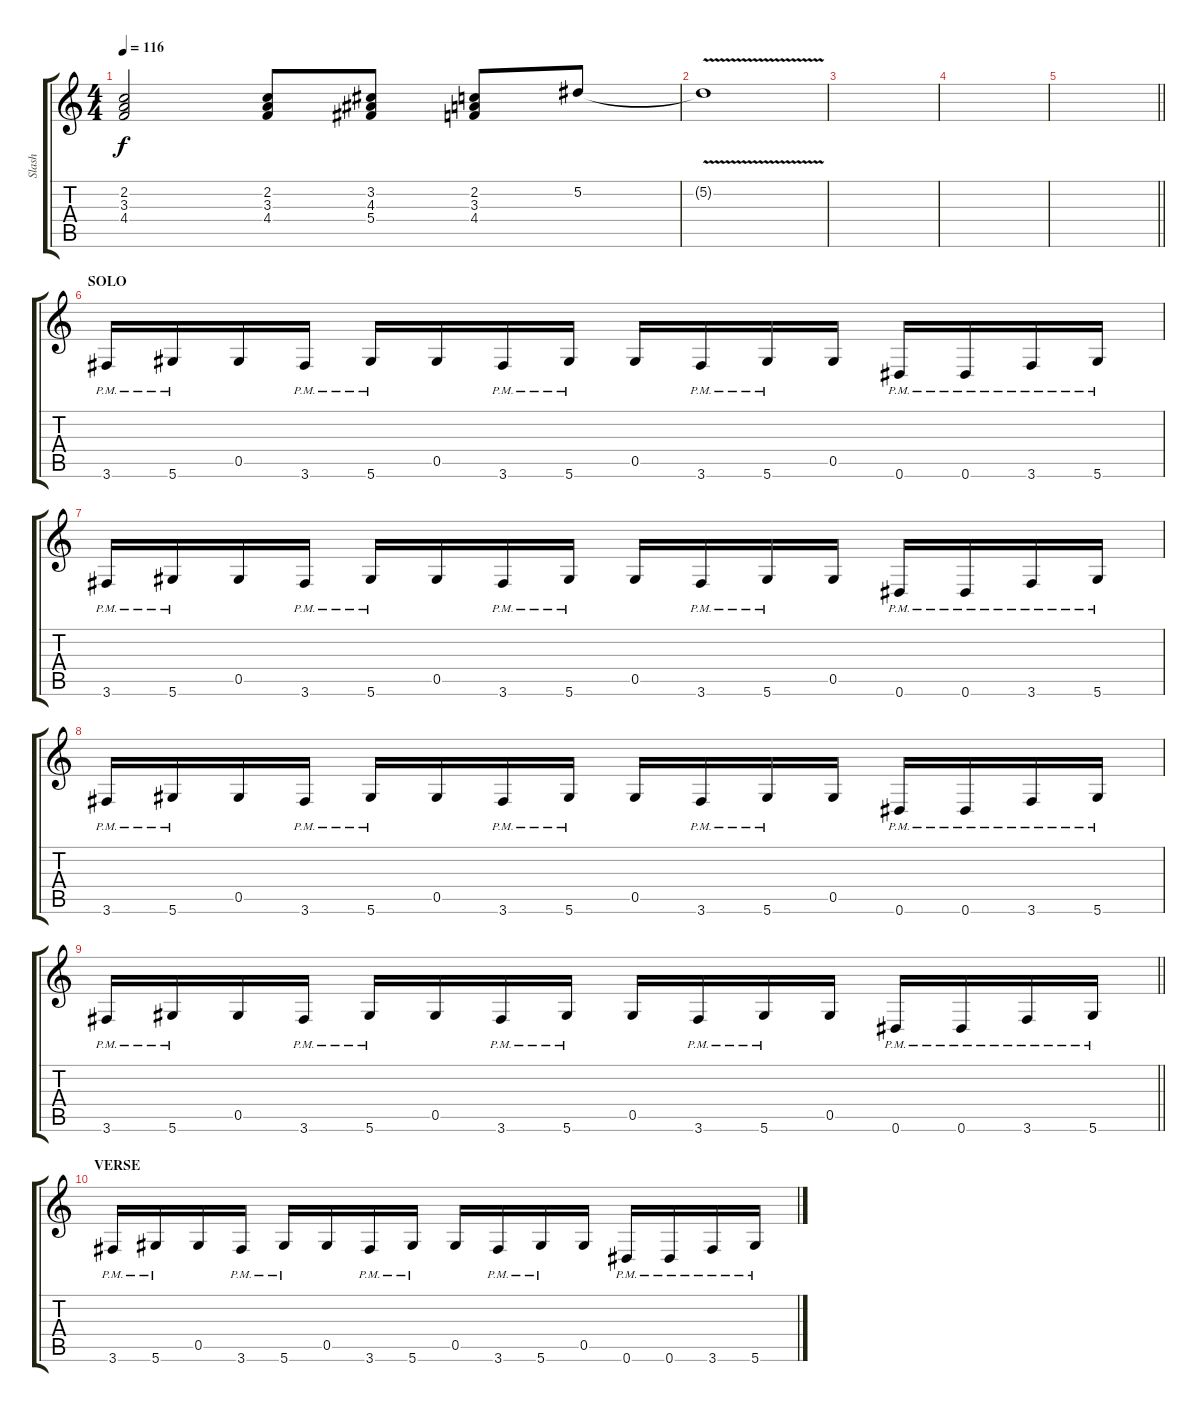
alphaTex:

\track ("Slash" "Slash") {instrument overdrivenguitar}
\staff {score tabs}
\tuning (Eb4 Bb3 Gb3 Db3 Ab2 Eb2) {hide}
\ts (4 4)
\tempo 116
\clef g2
\ks c
(2.2{t} 3.3{t} 4.4{t}).2{dy f} (2.2 3.3 4.4).8 (3.2 4.3 5.4).8 (2.2 3.3 4.4).8 5.2.8 |
5.2{v t}.1 |
|
|
\barLineRight lightlight
|
\section ("" "SOLO")
3.6{pm}.16{balance 16} 5.6{pm}.16 0.5.16 3.6{pm}.16 5.6{pm}.16 0.5.16 3.6{pm}.16 5.6{pm}.16 0.5.16 3.6{pm}.16 5.6{pm}.16 0.5.16 0.6{pm}.16 0.6{pm}.16 3.6{pm}.16 5.6{pm}.16 |
3.6{pm}.16 5.6{pm}.16 0.5.16 3.6{pm}.16 5.6{pm}.16 0.5.16 3.6{pm}.16 5.6{pm}.16 0.5.16 3.6{pm}.16 5.6{pm}.16 0.5.16 0.6{pm}.16 0.6{pm}.16 3.6{pm}.16 5.6{pm}.16 |
3.6{pm}.16 5.6{pm}.16 0.5.16 3.6{pm}.16 5.6{pm}.16 0.5.16 3.6{pm}.16 5.6{pm}.16 0.5.16 3.6{pm}.16 5.6{pm}.16 0.5.16 0.6{pm}.16 0.6{pm}.16 3.6{pm}.16 5.6{pm}.16 |
\barLineRight lightlight
3.6{pm}.16 5.6{pm}.16 0.5.16 3.6{pm}.16 5.6{pm}.16 0.5.16 3.6{pm}.16 5.6{pm}.16 0.5.16 3.6{pm}.16 5.6{pm}.16 0.5.16 0.6{pm}.16 0.6{pm}.16 3.6{pm}.16 5.6{pm}.16 |
\section ("" "VERSE")
3.6{pm}.16 5.6{pm}.16 0.5.16 3.6{pm}.16 5.6{pm}.16 0.5.16 3.6{pm}.16 5.6{pm}.16 0.5.16 3.6{pm}.16 5.6{pm}.16 0.5.16 0.6{pm}.16 0.6{pm}.16 3.6{pm}.16 5.6{pm}.16
